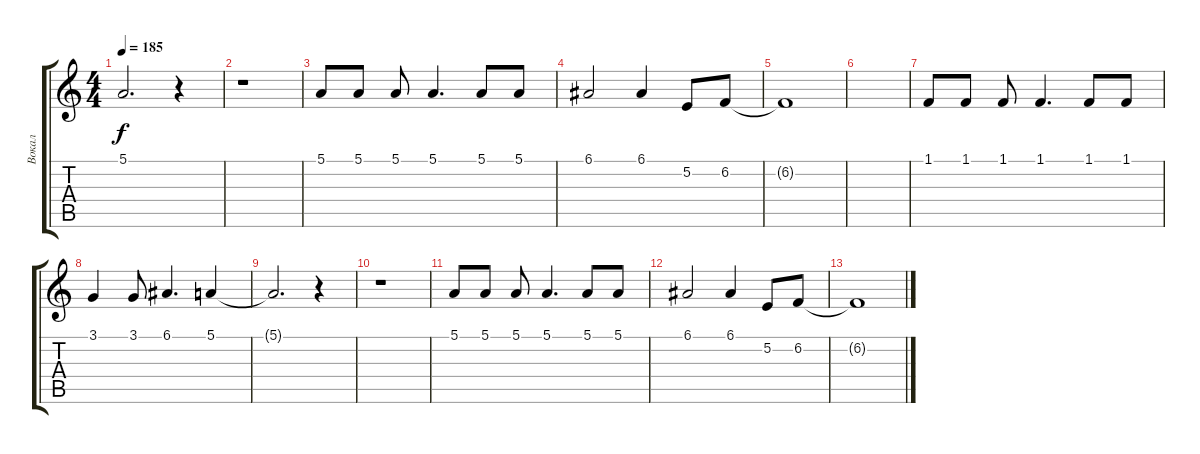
\track ("Вокал" "Вокал") {instrument tenorsax}
\staff {score tabs}
\tuning (E4 B3 G3 D3 A2 E2) {hide}
\ts (4 4)
\tempo 185
\clef g2
\ks c
5.1{t}.2{d dy f} r.4 |
r.1 |
5.1.8 5.1.8 5.1.8 5.1.4{d} 5.1.8 5.1.8 |
6.1.2 6.1.4 5.2.8 6.2.8 |
6.2{t}.1 |
|
1.1.8 1.1.8 1.1.8 1.1.4{d} 1.1.8 1.1.8 |
3.1.4 3.1.8 6.1.4{d} 5.1.4 |
5.1{t}.2{d} r.4 |
r.1 |
5.1.8 5.1.8 5.1.8 5.1.4{d} 5.1.8 5.1.8 |
6.1.2 6.1.4 5.2.8 6.2.8 |
6.2{t}.1
